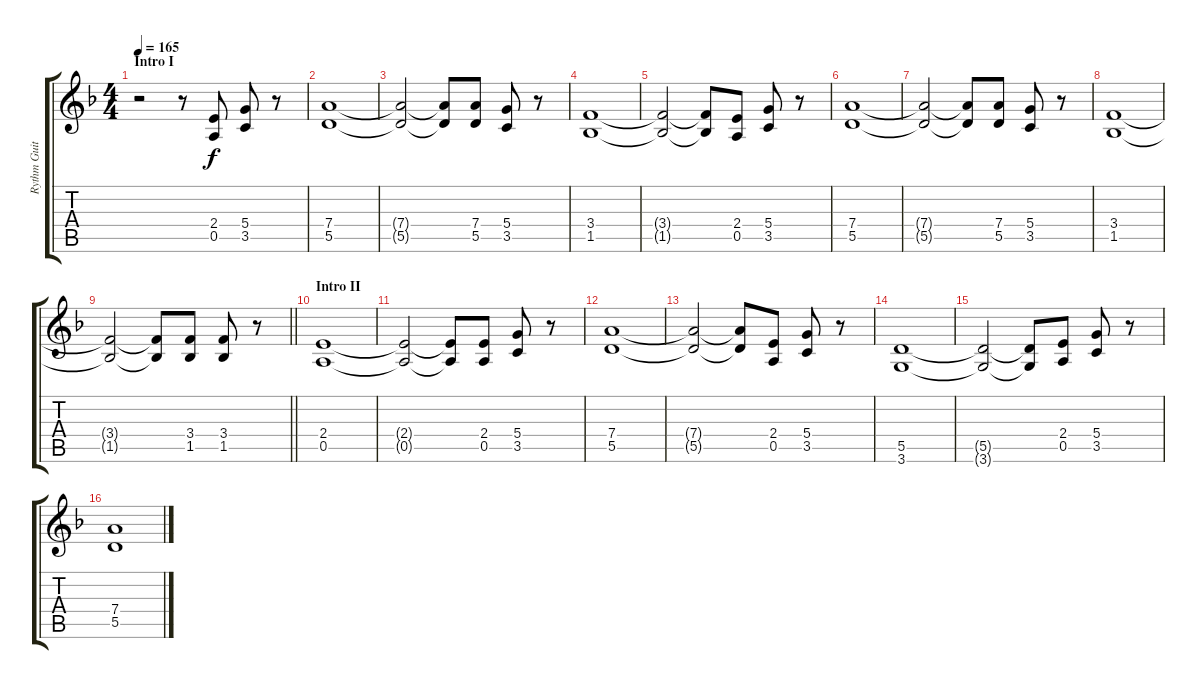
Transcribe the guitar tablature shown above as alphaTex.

\track ("Rythm Guitar II" "Rythm Guit") {instrument distortionguitar}
\staff {score tabs}
\tuning (E4 B3 G3 D3 A2 E2) {hide}
\ts (4 4)
\section ("" "Intro I")
\tempo 165
\clef g2
\ks f
r.2{dy f instrument distortionguitar} r.8 (2.4 0.5).8 (5.4 3.5).8 r.8 |
(7.4 5.5).1 |
(7.4{t} 5.5{t}).2 (7.4{t} 5.5{t}).8 (7.4 5.5).8 (5.4 3.5).8 r.8 |
(3.4 1.5).1 |
(3.4{t} 1.5{t}).2 (3.4{t} 1.5{t}).8 (2.4 0.5).8 (5.4 3.5).8 r.8 |
(7.4 5.5).1 |
(7.4{t} 5.5{t}).2 (7.4{t} 5.5{t}).8 (7.4 5.5).8 (5.4 3.5).8 r.8 |
(3.4 1.5).1 |
\barLineRight lightlight
(3.4{t} 1.5{t}).2 (3.4{t} 1.5{t}).8 (3.4 1.5).8 (3.4 1.5).8 r.8 |
\section ("" "Intro II")
(2.4 0.5).1 |
(2.4{t} 0.5{t}).2 (2.4{t} 0.5{t}).8 (2.4 0.5).8 (5.4 3.5).8 r.8 |
(7.4 5.5).1 |
(7.4{t} 5.5{t}).2 (7.4{t} 5.5{t}).8 (2.4 0.5).8 (5.4 3.5).8 r.8 |
(5.5 3.6).1 |
(5.5{t} 3.6{t}).2 (5.5{t} 3.6{t}).8 (2.4 0.5).8 (5.4 3.5).8 r.8 |
(7.4 5.5).1
